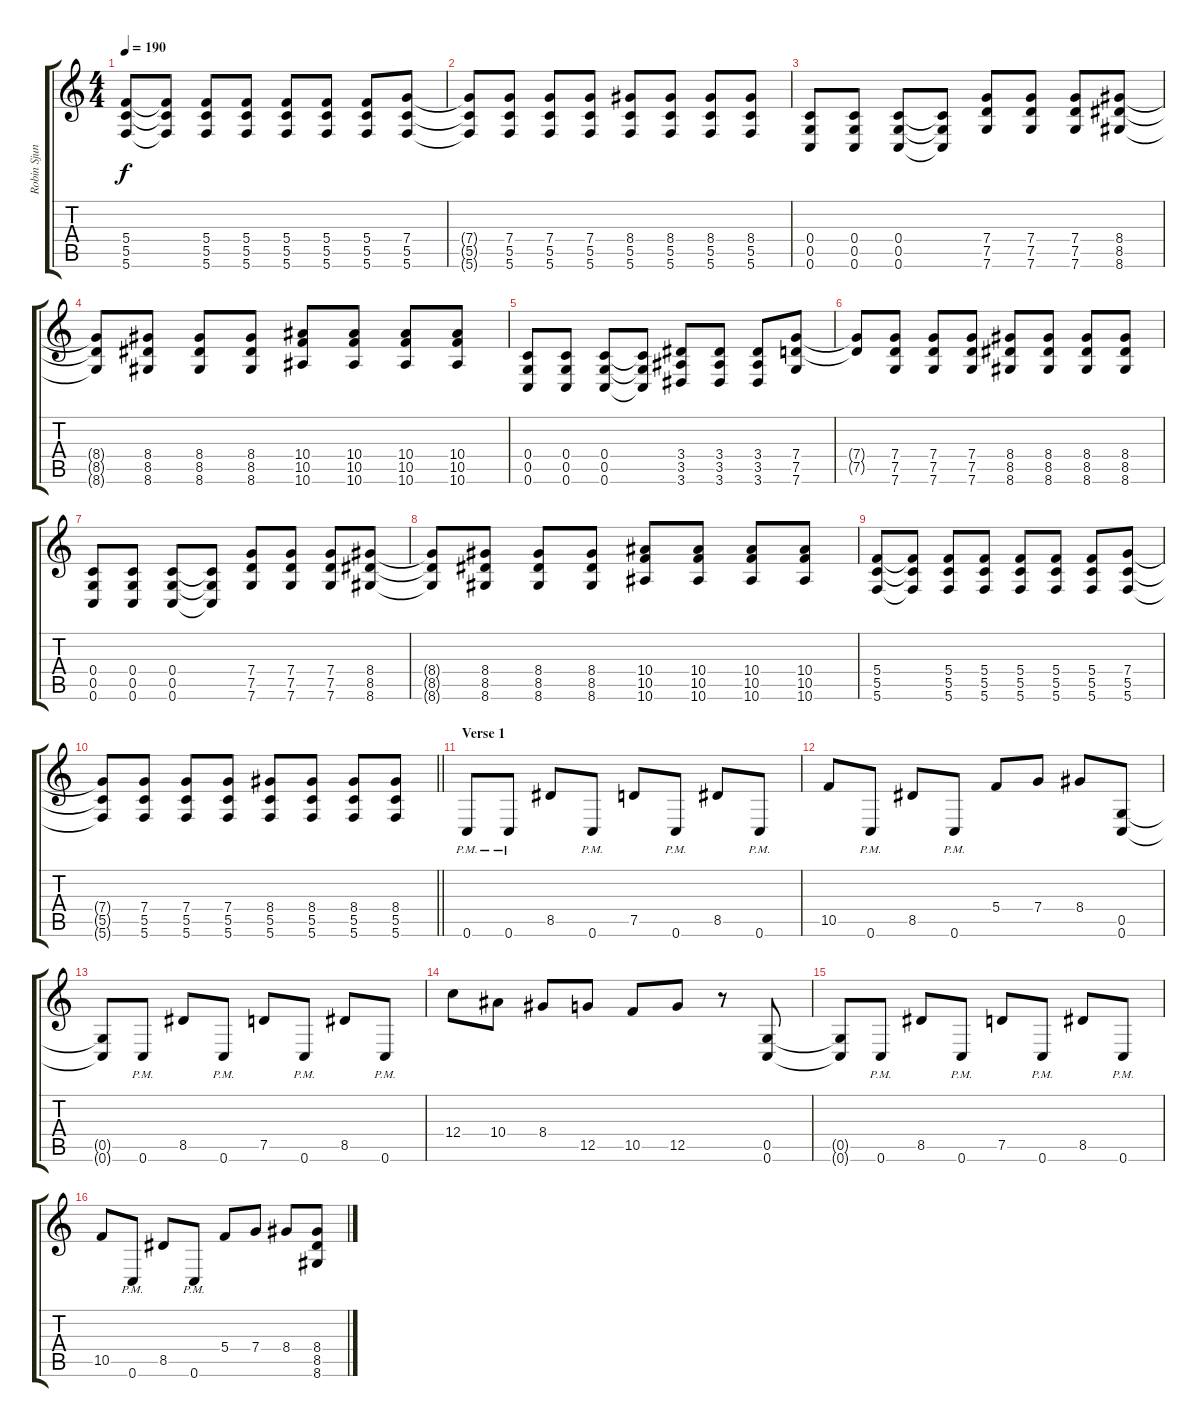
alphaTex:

\track ("Robin Sjunnesson" "Robin Sjun") {instrument distortionguitar}
\staff {score tabs}
\tuning (D4 A3 F3 C3 G2 C2) {hide}
\ts (4 4)
\tempo 190
\clef g2
\ks c
(5.4 5.5 5.6).8{dy f} (5.4{t} 5.5{t} 5.6{t}).8 (5.4 5.5 5.6).8 (5.4 5.5 5.6).8 (5.4 5.5 5.6).8 (5.4 5.5 5.6).8 (5.4 5.5 5.6).8 (7.4 5.5 5.6).8 |
(7.4{t} 5.5{t} 5.6{t}).8 (7.4 5.5 5.6).8 (7.4 5.5 5.6).8 (7.4 5.5 5.6).8 (8.4 5.5 5.6).8 (8.4 5.5 5.6).8 (8.4 5.5 5.6).8 (8.4 5.5 5.6).8 |
(0.4 0.5 0.6).8 (0.4 0.5 0.6).8 (0.4 0.5 0.6).8 (0.4{t} 0.5{t} 0.6{t}).8 (7.4 7.5 7.6).8 (7.4 7.5 7.6).8 (7.4 7.5 7.6).8 (8.4 8.5 8.6).8 |
(8.4{t} 8.5{t} 8.6{t}).8 (8.4 8.5 8.6).8 (8.4 8.5 8.6).8 (8.4 8.5 8.6).8 (10.4 10.5 10.6).8 (10.4 10.5 10.6).8 (10.4 10.5 10.6).8 (10.4 10.5 10.6).8 |
(0.4 0.5 0.6).8 (0.4 0.5 0.6).8 (0.4 0.5 0.6).8 (0.4{t} 0.5{t} 0.6{t}).8 (3.4 3.5 3.6).8 (3.4 3.5 3.6).8 (3.4 3.5 3.6).8 (7.4 7.5 7.6).8 |
(7.4{t} 7.5{t}).8 (7.4 7.5 7.6).8 (7.4 7.5 7.6).8 (7.4 7.5 7.6).8 (8.4 8.5 8.6).8 (8.4 8.5 8.6).8 (8.4 8.5 8.6).8 (8.4 8.5 8.6).8 |
(0.4 0.5 0.6).8 (0.4 0.5 0.6).8 (0.4 0.5 0.6).8 (0.4{t} 0.5{t} 0.6{t}).8 (7.4 7.5 7.6).8 (7.4 7.5 7.6).8 (7.4 7.5 7.6).8 (8.4 8.5 8.6).8 |
(8.4{t} 8.5{t} 8.6{t}).8 (8.4 8.5 8.6).8 (8.4 8.5 8.6).8 (8.4 8.5 8.6).8 (10.4 10.5 10.6).8 (10.4 10.5 10.6).8 (10.4 10.5 10.6).8 (10.4 10.5 10.6).8 |
(5.4 5.5 5.6).8 (5.4{t} 5.5{t} 5.6{t}).8 (5.4 5.5 5.6).8 (5.4 5.5 5.6).8 (5.4 5.5 5.6).8 (5.4 5.5 5.6).8 (5.4 5.5 5.6).8 (7.4 5.5 5.6).8 |
\barLineRight lightlight
(7.4{t} 5.5{t} 5.6{t}).8 (7.4 5.5 5.6).8 (7.4 5.5 5.6).8 (7.4 5.5 5.6).8 (8.4 5.5 5.6).8 (8.4 5.5 5.6).8 (8.4 5.5 5.6).8 (8.4 5.5 5.6).8 |
\section ("" "Verse 1")
0.6{pm}.8 0.6{pm}.8 8.5.8 0.6{pm}.8 7.5.8 0.6{pm}.8 8.5.8 0.6{pm}.8 |
10.5.8 0.6{pm}.8 8.5.8 0.6{pm}.8 5.4.8 7.4.8 8.4.8 (0.5 0.6).8 |
(0.5{t} 0.6{t}).8 0.6{pm}.8 8.5.8 0.6{pm}.8 7.5.8 0.6{pm}.8 8.5.8 0.6{pm}.8 |
12.4.8 10.4.8 8.4.8 12.5.8 10.5.8 12.5.8 r.8 (0.5 0.6).8 |
(0.5{t} 0.6{t}).8 0.6{pm}.8 8.5.8 0.6{pm}.8 7.5.8 0.6{pm}.8 8.5.8 0.6{pm}.8 |
10.5.8 0.6{pm}.8 8.5.8 0.6{pm}.8 5.4.8 7.4.8 8.4.8 (8.4 8.5 8.6).8
